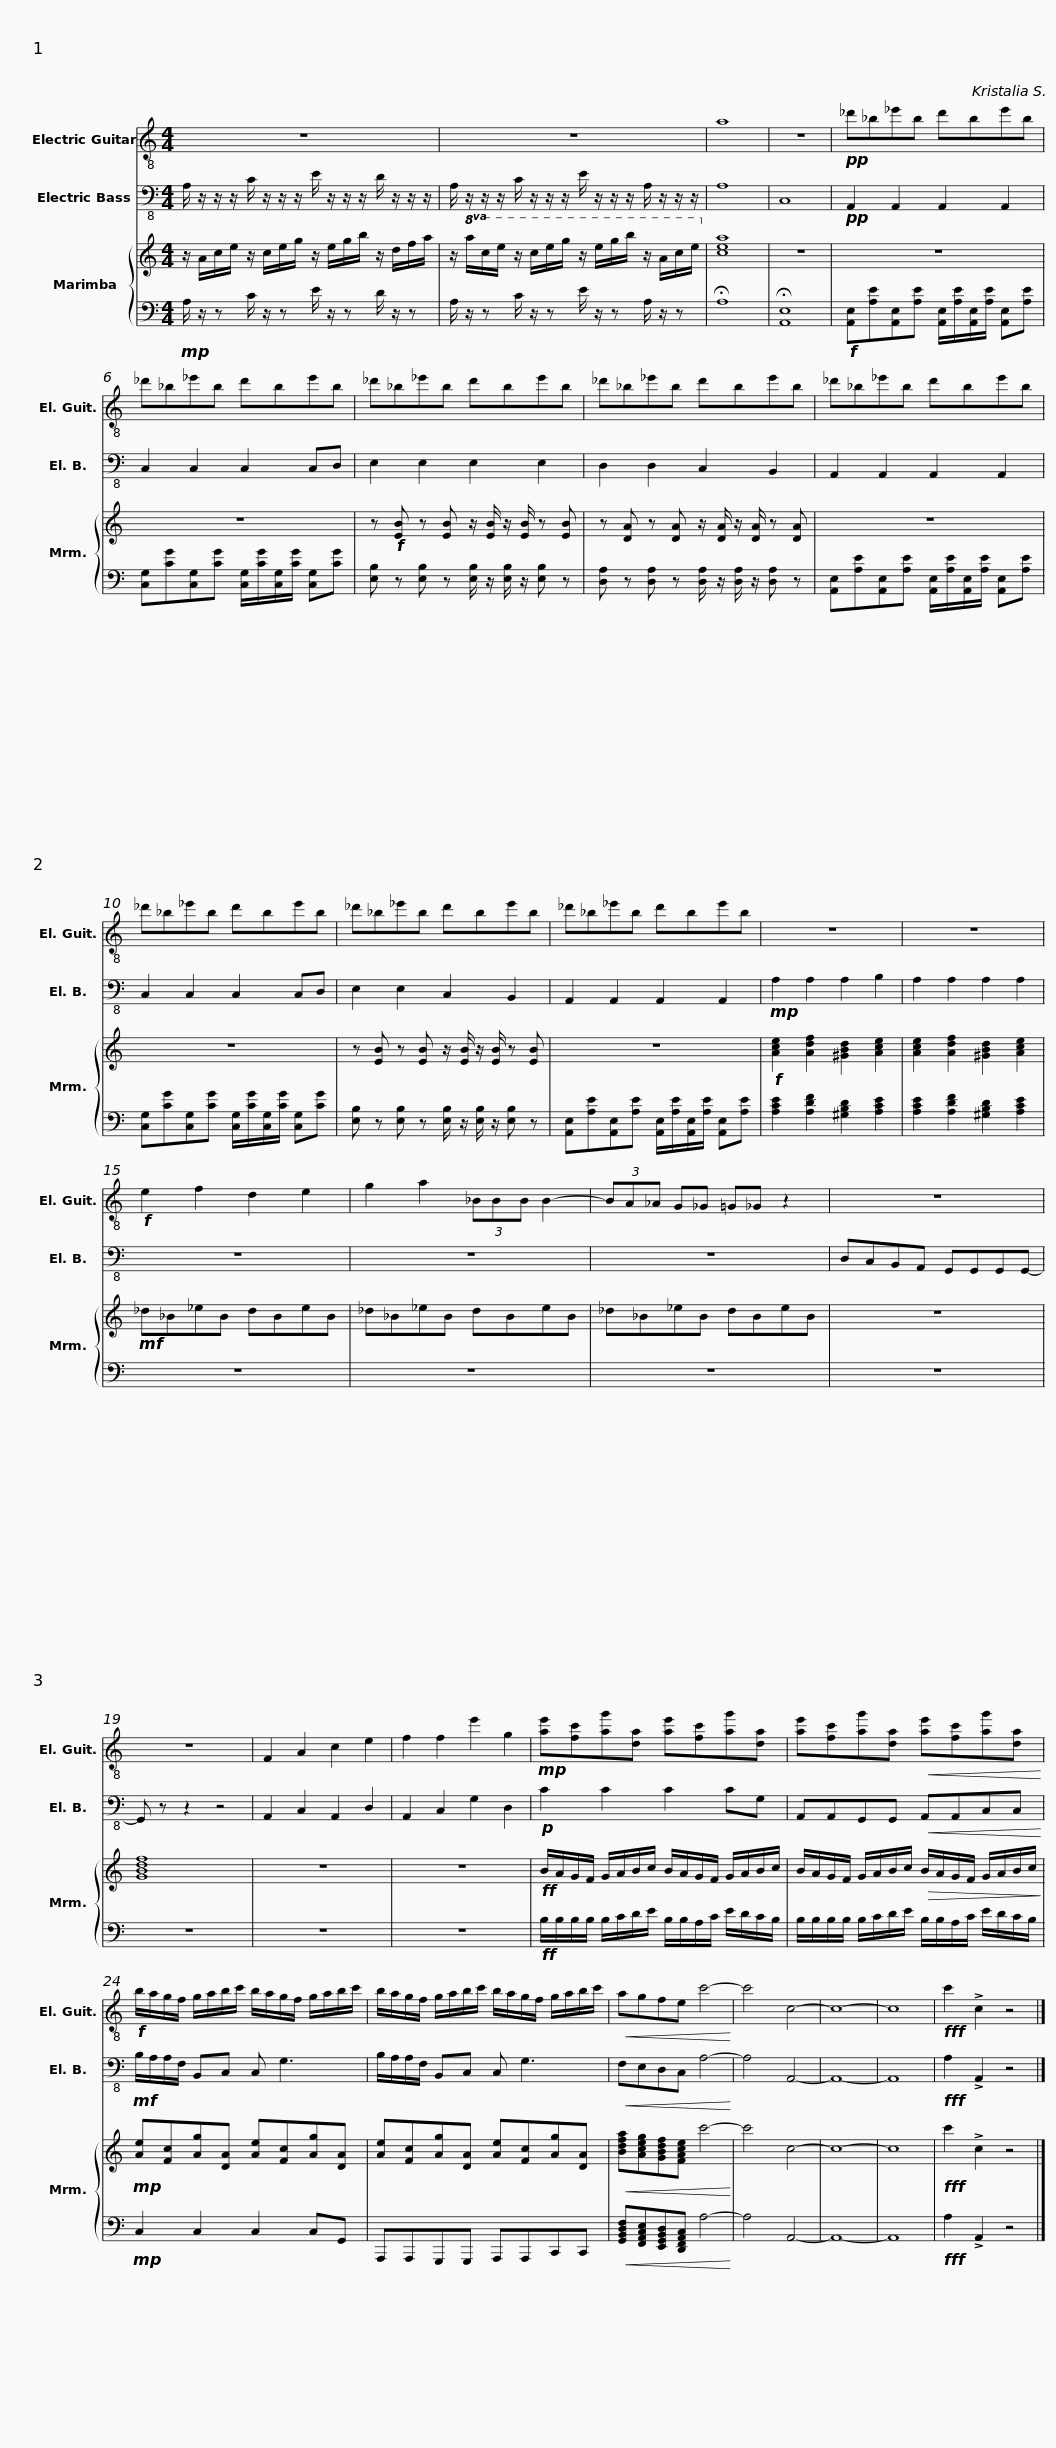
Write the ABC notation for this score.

X:1
%%score 1 2 { 3 | 4 }
L:1/8
M:4/4
I:linebreak $
K:C
V:1 treble-8
V:2 bass-8
V:3 treble
V:4 bass
V:1
 z8 | z8 | a8 | z8 |$!pp! _d'_b_e'b d'be'b | %5
 _d'_b_e'b d'be'b | _d'_b_e'b d'be'b |$ _d'_b_e'b d'be'b | _d'_b_e'b d'be'b | _d'_b_e'b d'be'b |$ %10
 _d'_b_e'b d'be'b | _d'_b_e'b d'be'b | z8 | z8 |$!f! e2 f2 d2 e2 | %15
 g2 a2 (3_BBB B2- | (3BA_A G_G =G_G z2 | z8 |$ z8 | F2 A2 c2 e2 | %20
 f2 f2 e'2 g2 |!mp! [ae'][fc'][ag'][da] [ae'][fc'][ag'][da] |$ [ae'][fc'][ag'][da]!<(! [ae'][fc'][ag'][da]!<)! |!f! b/a/g/f/ g/a/b/c'/ b/a/g/f/ g/a/b/c'/ |$ b/a/g/f/ g/a/b/c'/ b/a/g/f/ g/a/b/c'/ | %25
!<(! agfe c'4-!<)! | c'4 c4- | c8- | c8 |!fff! c'2 !>!c2 z4 |] %30
V:2
 A,/ z/ z/ z/ C/ z/ z/ z/ E/ z/ z/ z/ D/ z/ z/ z/ | A,/ z/ z/ z/ C/ z/ z/ z/ E/ z/ z/ z/ A,/ z/ z/ z/ | A,8 | C,8 |$!pp! A,,2 A,,2 A,,2 A,,2 | %5
 C,2 C,2 C,2 C,D, | E,2 E,2 E,2 E,2 |$ D,2 D,2 C,2 B,,2 | A,,2 A,,2 A,,2 A,,2 | C,2 C,2 C,2 C,D, |$ %10
 E,2 E,2 C,2 B,,2 | A,,2 A,,2 A,,2 A,,2 |!mp! A,2 A,2 A,2 B,2 | A,2 A,2 A,2 A,2 |$ z8 | %15
 z8 | z8 | D,C,B,,A,, G,,G,,G,,G,,- |$ G,, z z2 z4 | A,,2 C,2 A,,2 D,2 | %20
 A,,2 C,2 G,2 D,2 |!p! C2 C2 C2 CG, |$ A,,A,,G,,G,,!<(! A,,A,,C,C,!<)! |!mf! B,/A,/A,/F,/ B,,C, C, G,3 |$ B,/A,/A,/F,/ B,,C, C, G,3 | %25
!<(! F,E,D,C, A,4-!<)! | A,4 A,,4- | A,,8- | A,,8 |!fff! A,2 !>!A,,2 z4 |] %30
V:3
 z/ A/c/e/ z/ c/e/g/ z/ e/g/b/ z/ d/f/a/ | z/!8va(! a/c'/e'/ z/ c'/e'/g'/ z/ e'/g'/b'/ z/ a/c'/e'/!8va)! | [cea]8 | z8 |$ z8 | %5
 z8 | z!f! [EB] z [EB] z/ [EB]/ z/ [EB]/ z [EB] |$ z [DA] z [DA] z/ [DA]/ z/ [DA]/ z [DA] | z8 | z8 |$ %10
 z [EB] z [EB] z/ [EB]/ z/ [EB]/ z [EB] | z8 |!f! [Ace]2 [Adf]2 [^GBd]2 [Ace]2 | [Ace]2 [Adf]2 [^GBd]2 [Ace]2 |$!mf! _d_B_eB dBeB | %15
 _d_B_eB dBeB | _d_B_eB dBeB | z8 |$ [GBdf]8 | z8 | %20
 z8 |!ff! B/A/G/F/ G/A/B/c/ B/A/G/F/ G/A/B/c/ |$ B/A/G/F/ G/A/B/c/!>(! B/A/G/F/ G/A/B/c/!>)! |!mp! [Ae][Fc][Ag][DA] [Ae][Fc][Ag][DA] |$ [Ae][Fc][Ag][DA] [Ae][Fc][Ag][DA] | %25
!<(! [Bdfa][Aceg][GBdf][FAce] c'4-!<)! | c'4 c4- | c8- | c8 |!fff! c'2 !>!c2 z4 |] %30
V:4
!mp! A,/ z/ z C/ z/ z E/ z/ z D/ z/ z | A,/ z/ z C/ z/ z E/ z/ z A,/ z/ z | !fermata!A,8 | !fermata![A,,E,]8 |$!f! [A,,E,][A,E][A,,E,][A,E] [A,,E,]/[A,E]/[A,,E,]/[A,E]/ [A,,E,][A,E] | %5
 [C,G,][CG][C,G,][CG] [C,G,]/[CG]/[C,G,]/[CG]/ [C,G,][CG] | [E,B,] z [E,B,] z [E,B,]/ z/ [E,B,]/ z/ [E,B,] z |$ [D,A,] z [D,A,] z [D,A,]/ z/ [D,A,]/ z/ [D,A,] z | [A,,E,][A,E][A,,E,][A,E] [A,,E,]/[A,E]/[A,,E,]/[A,E]/ [A,,E,][A,E] | [C,G,][CG][C,G,][CG] [C,G,]/[CG]/[C,G,]/[CG]/ [C,G,][CG] |$ %10
 [E,B,] z [E,B,] z [E,B,]/ z/ [E,B,]/ z/ [E,B,] z | [A,,E,][A,E][A,,E,][A,E] [A,,E,]/[A,E]/[A,,E,]/[A,E]/ [A,,E,][A,E] | [A,CE]2 [A,DF]2 [^G,B,D]2 [A,CE]2 | [A,CE]2 [A,DF]2 [^G,B,D]2 [A,CE]2 |$ z8 | %15
 z8 | z8 | z8 |$ z8 | z8 | %20
 z8 |!ff! B,/B,/B,/B,/ B,/C/D/E/ B,/B,/A,/C/ E/D/C/B,/ |$ B,/B,/B,/B,/ B,/C/D/E/ B,/B,/A,/C/ E/D/C/B,/ |!mp! C,2 C,2 C,2 C,G,, |$ A,,,A,,,G,,,G,,, A,,,A,,,C,,C,, | %25
!<(! [G,,B,,D,F,][F,,A,,C,E,][E,,G,,B,,D,][D,,F,,A,,C,] A,4-!<)! | A,4 A,,4- | A,,8- | A,,8 |!fff! A,2 !>!A,,2 z4 |] %30
